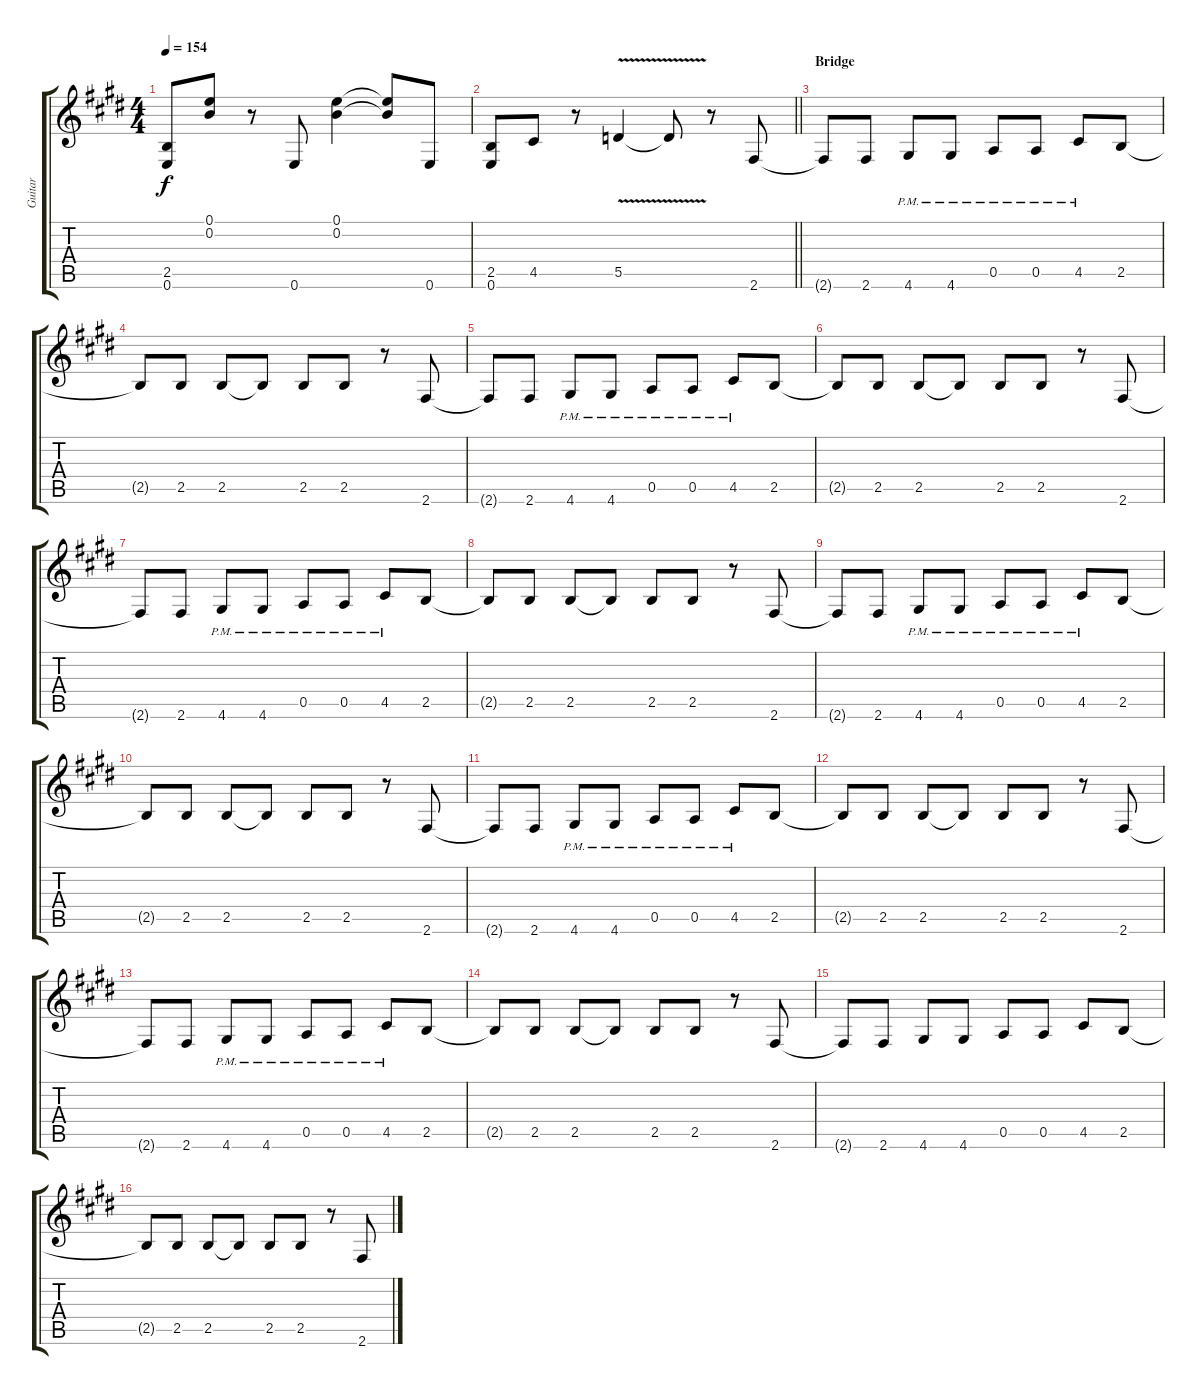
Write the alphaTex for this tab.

\track ("Guitar" "Guitar") {instrument overdrivenguitar}
\staff {score tabs}
\tuning (E4 B3 G3 D3 A2 E2) {hide}
\ts (4 4)
\tempo 154
\clef g2
\ks e
(2.5 0.6).8{dy f} (0.1 0.2).8 r.8 0.6.8 (0.1 0.2).4 (0.1{t} 0.2{t}).8 0.6.8 |
\barLineRight lightlight
(2.5 0.6).8 4.5.8 r.8 5.5{v}.4 5.5{t}.8 r.8 2.6.8 |
\section ("" "Bridge")
2.6{t}.8 2.6.8 4.6{pm}.8 4.6{pm}.8 0.5{pm}.8 0.5{pm}.8 4.5{pm}.8 2.5.8 |
2.5{t}.8 2.5.8 2.5.8 2.5{t}.8 2.5.8 2.5.8 r.8 2.6.8 |
2.6{t}.8 2.6.8 4.6{pm}.8 4.6{pm}.8 0.5{pm}.8 0.5{pm}.8 4.5{pm}.8 2.5.8 |
2.5{t}.8 2.5.8 2.5.8 2.5{t}.8 2.5.8 2.5.8 r.8 2.6.8 |
2.6{t}.8 2.6.8 4.6{pm}.8 4.6{pm}.8 0.5{pm}.8 0.5{pm}.8 4.5{pm}.8 2.5.8 |
2.5{t}.8 2.5.8 2.5.8 2.5{t}.8 2.5.8 2.5.8 r.8 2.6.8 |
2.6{t}.8 2.6.8 4.6{pm}.8 4.6{pm}.8 0.5{pm}.8 0.5{pm}.8 4.5{pm}.8 2.5.8 |
2.5{t}.8 2.5.8 2.5.8 2.5{t}.8 2.5.8 2.5.8 r.8 2.6.8 |
2.6{t}.8 2.6.8 4.6{pm}.8 4.6{pm}.8 0.5{pm}.8 0.5{pm}.8 4.5{pm}.8 2.5.8 |
2.5{t}.8 2.5.8 2.5.8 2.5{t}.8 2.5.8 2.5.8 r.8 2.6.8 |
2.6{t}.8 2.6.8 4.6{pm}.8 4.6{pm}.8 0.5{pm}.8 0.5{pm}.8 4.5{pm}.8 2.5.8 |
2.5{t}.8 2.5.8 2.5.8 2.5{t}.8 2.5.8 2.5.8 r.8 2.6.8 |
2.6{t}.8 2.6.8 4.6.8 4.6.8 0.5.8 0.5.8 4.5.8 2.5.8 |
2.5{t}.8 2.5.8 2.5.8 2.5{t}.8 2.5.8 2.5.8 r.8 2.6.8
